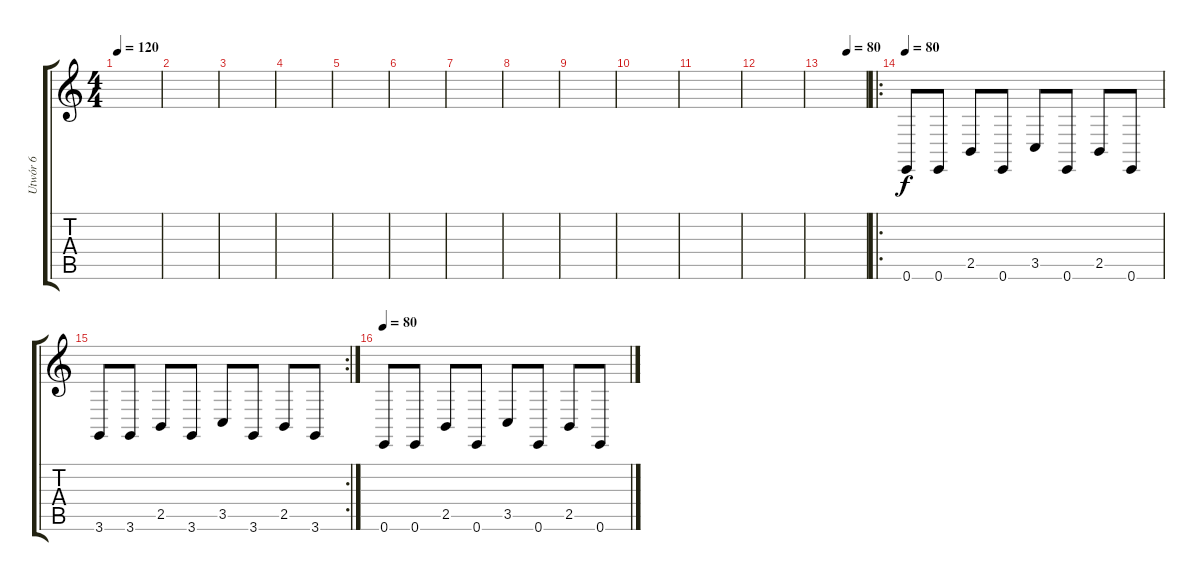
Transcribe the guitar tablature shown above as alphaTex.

\track ("Utwór 6" "Utwór 6") {instrument stringensemble1}
\staff {score tabs}
\tuning (E4 B3 G3 D3 A2 E2) {hide}
\ts (4 4)
\tempo 120
\clef g2
\ks c
|
|
|
|
|
|
|
|
|
|
|
|
\tempo (80 0.5625)
|
\ro
\tempo 80
0.6.8 0.6.8 2.5.8 0.6.8 3.5.8 0.6.8 2.5.8 0.6.8 |
\rc 2
3.6.8 3.6.8 2.5.8 3.6.8 3.5.8 3.6.8 2.5.8 3.6.8 |
\tempo 80
0.6.8 0.6.8 2.5.8 0.6.8 3.5.8 0.6.8 2.5.8 0.6.8
